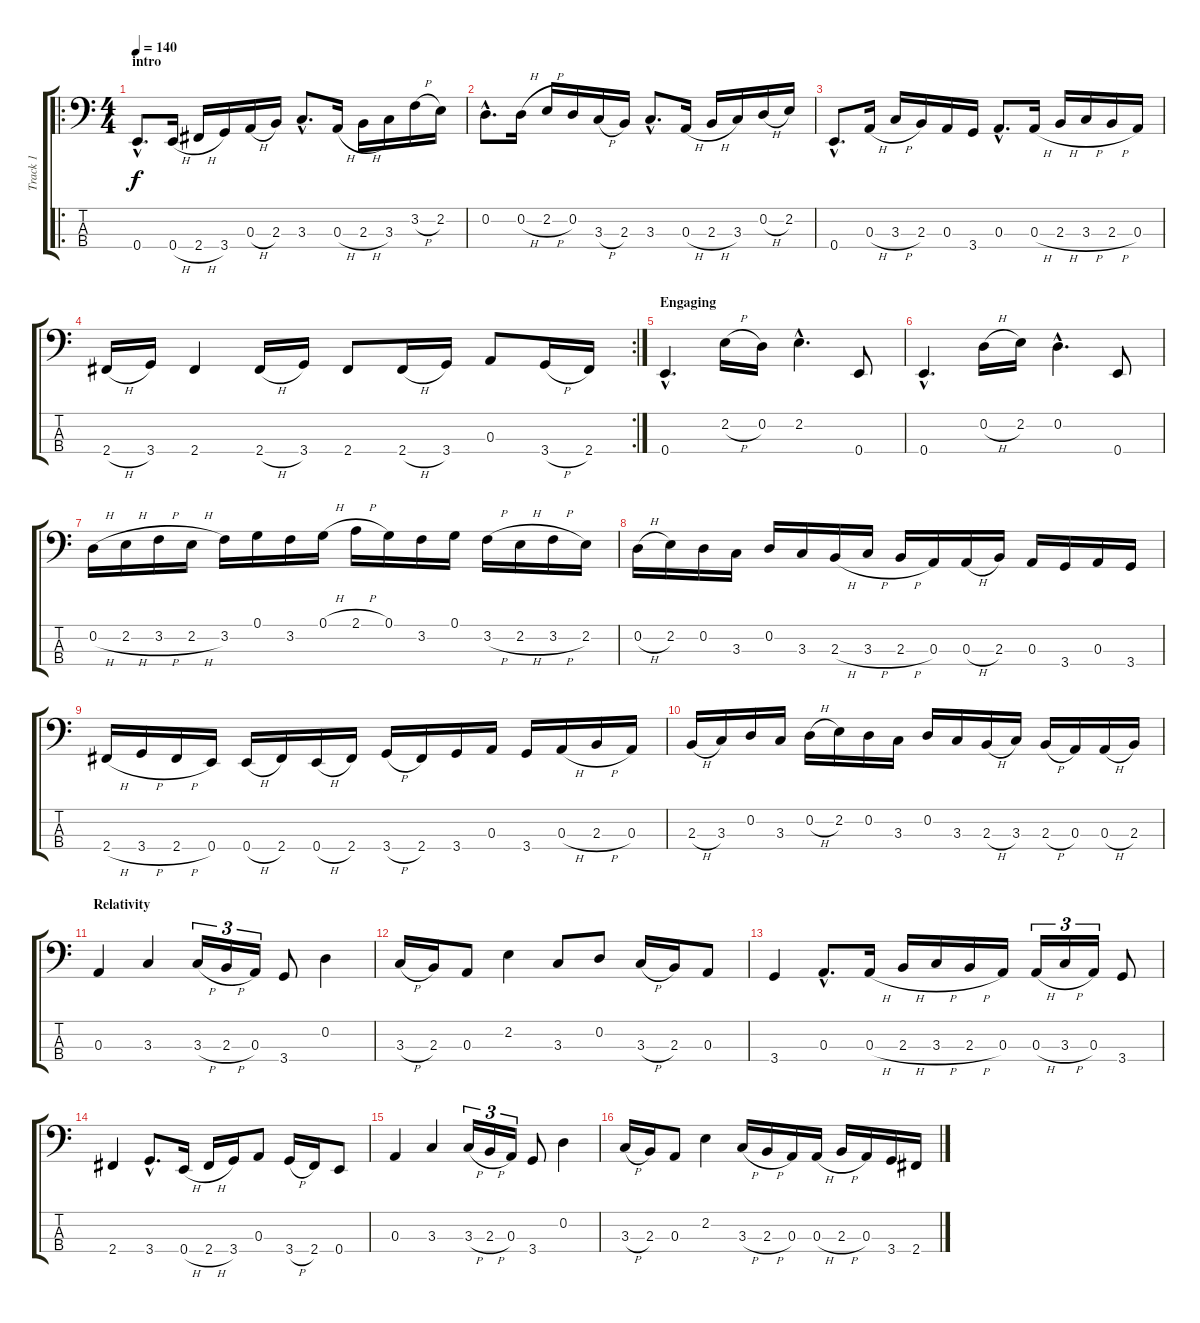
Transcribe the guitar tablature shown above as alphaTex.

\track ("Track 1" "Track 1") {instrument electricbasspick}
\staff {score tabs}
\tuning (G2 D2 A1 E1) {hide}
\ro
\ts (4 4)
\section ("" "intro")
\tempo 140
\clef f4
\ks c
0.4{hac}.8{d dy f instrument electricbasspick} 0.4{h}.16 2.4{h}.16 3.4.16 0.3{h}.16 2.3.16 3.3{hac}.8{d} 0.3{h}.16 2.3{h}.16 3.3.16 3.2{h}.16 2.2.16 |
0.2{hac}.8{d} 0.2{h}.16 2.2{h}.16 0.2.16 3.3{h}.16 2.3.16 3.3{hac}.8{d} 0.3{h}.16 2.3{h}.16 3.3.16 0.2{h}.16 2.2.16 |
0.4{hac}.8{d} 0.3{h}.16 3.3{h}.16 2.3.16 0.3.16 3.4.16 0.3{hac}.8{d} 0.3{h}.16 2.3{h}.16 3.3{h}.16 2.3{h}.16 0.3.16 |
\rc 2
2.4{h}.16 3.4.16 2.4.4 2.4{h}.16 3.4.16 2.4.8 2.4{h}.16 3.4.16 0.3.8 3.4{h}.16 2.4.16 |
\section ("" "Engaging")
0.4{hac}.4{d} 2.2{h}.16 0.2.16 2.2{hac}.4{d} 0.4.8 |
0.4{hac}.4{d} 0.2{h}.16 2.2.16 0.2{hac}.4{d} 0.4.8 |
0.2{h}.16 2.2{h}.16 3.2{h}.16 2.2{h}.16 3.2.16 0.1.16 3.2.16 0.1{h}.16 2.1{h}.16 0.1.16 3.2.16 0.1.16 3.2{h}.16 2.2{h}.16 3.2{h}.16 2.2.16 |
0.2{h}.16 2.2.16 0.2.16 3.3.16 0.2.16 3.3.16 2.3{h}.16 3.3{h}.16 2.3{h}.16 0.3.16 0.3{h}.16 2.3.16 0.3.16 3.4.16 0.3.16 3.4.16 |
2.4{h}.16 3.4{h}.16 2.4{h}.16 0.4.16 0.4{h}.16 2.4.16 0.4{h}.16 2.4.16 3.4{h}.16 2.4.16 3.4.16 0.3.16 3.4.16 0.3{h}.16 2.3{h}.16 0.3.16 |
2.3{h}.16 3.3.16 0.2.16 3.3.16 0.2{h}.16 2.2.16 0.2.16 3.3.16 0.2.16 3.3.16 2.3{h}.16 3.3.16 2.3{h}.16 0.3.16 0.3{h}.16 2.3.16 |
\section ("" "Relativity")
0.3.4 3.3.4 3.3{h}.16{tu (3 2)} 2.3{h}.16{tu (3 2)} 0.3.16{tu (3 2)} 3.4.8 0.2.4 |
3.3{h}.16 2.3.16 0.3.8 2.2.4 3.3.8 0.2.8 3.3{h}.16 2.3.16 0.3.8 |
3.4.4 0.3{hac}.8{d} 0.3{h}.16 2.3{h}.16 3.3{h}.16 2.3{h}.16 0.3.16 0.3{h}.16{tu (3 2)} 3.3{h}.16{tu (3 2)} 0.3.16{tu (3 2)} 3.4.8 |
2.4.4 3.4{hac}.8{d} 0.4{h}.16 2.4{h}.16 3.4.16 0.3.8 3.4{h}.16 2.4.16 0.4.8 |
0.3.4 3.3.4 3.3{h}.16{tu (3 2)} 2.3{h}.16{tu (3 2)} 0.3.16{tu (3 2)} 3.4.8 0.2.4 |
3.3{h}.16 2.3.16 0.3.8 2.2.4 3.3{h}.16 2.3{h}.16 0.3.16 0.3{h}.16 2.3{h}.16 0.3.16 3.4.16 2.4.16
